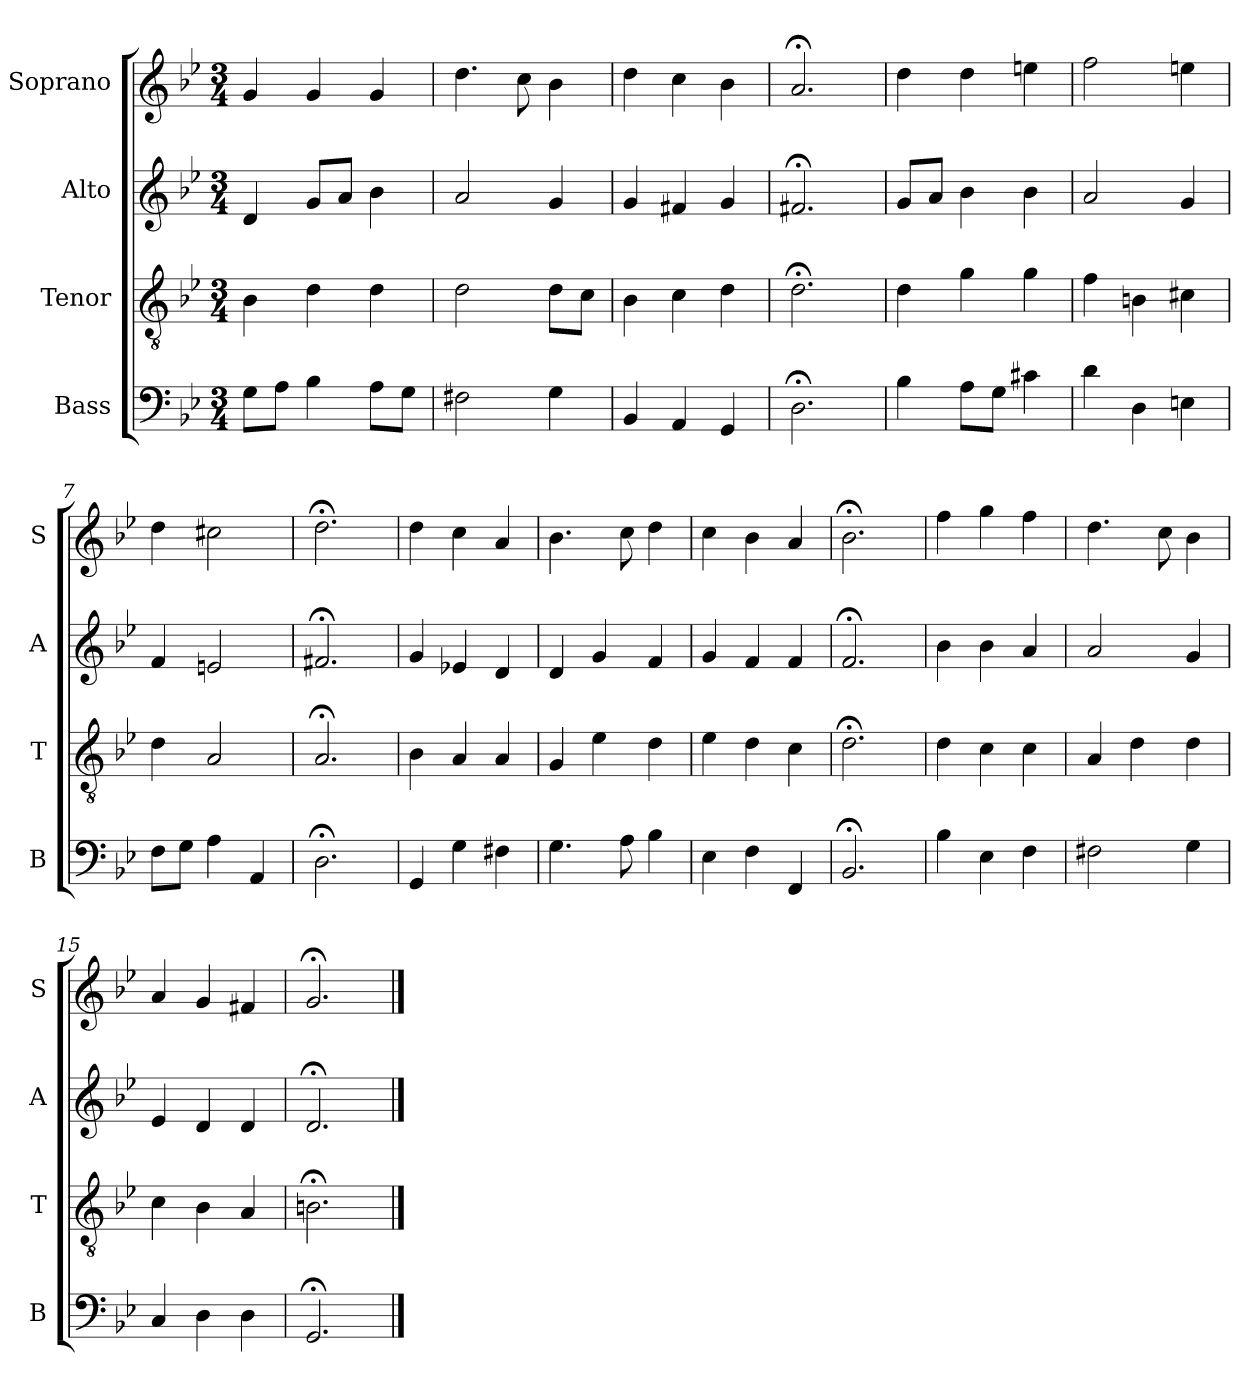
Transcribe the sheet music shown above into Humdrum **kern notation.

**kern	**kern	**kern	**kern
*part4	*part3	*part2	*part1
*staff4	*staff3	*staff2	*staff1
*I"Bass	*I"Tenor	*I"Alto	*I"Soprano
*I'B	*I'T	*I'A	*I'S
*clefF4	*clefGv2	*clefG2	*clefG2
*k[b-e-]	*k[b-e-]	*k[b-e-]	*k[b-e-]
*g:	*g:	*g:	*g:
*M3/4	*M3/4	*M3/4	*M3/4
*MM100	*MM100	*MM100	*MM100
=1	=1	=1	=1
8GL	4B-	4d	4g
8AJ	.	.	.
4B-	4d	8gL	4g
.	.	8aJ	.
8AL	4d	4b-	4g
8GJ	.	.	.
=2	=2	=2	=2
2F#X	2d	2a	4.dd
.	.	.	8cc
4G	8dL	4gi	4b-
.	8cJ	.	.
=3	=3	=3	=3
4BB-	4B-	4gi	4ddi
4AA	4c	4f#Xi	4cci
4GG	4d	4g	4b-
=4	=4	=4	=4
2.D;<	2.d;<	2.f#X;<	2.a;<
=5	=5	=5	=5
4B-	4d	8gL	4dd
.	.	8aJ	.
8AL	4g	4b-	4dd
8GJ	.	.	.
4c#X	4g	4b-	4een
=6	=6	=6	=6
4d	4f	2a	2ff
4D	4Bn	.	.
4En	4c#X	4g	4een
=7	=7	=7	=7
8FL	4d	4f	4dd
8GJ	.	.	.
4A	2A	2en	2cc#X
4AA	.	.	.
=8	=8	=8	=8
2.D;<	2.A;<	2.f#X;<	2.dd;<
=9	=9	=9	=9
4GG	4B-	4g	4dd
4G	4A	4e-X	4cc
4F#X	4A	4d	4a
=10	=10	=10	=10
4.G	4G	4d	4.b-
.	4e-	4g	.
8A	.	.	8cc
4B-	4d	4f	4dd
=11	=11	=11	=11
4E-	4e-	4g	4cc
4F	4d	4f	4b-
4FF	4c	4f	4a
=12	=12	=12	=12
2.BB-;<	2.d;<	2.f;<	2.b-;<
=13	=13	=13	=13
4B-	4d	4b-	4ff
4E-	4c	4b-	4gg
4F	4c	4a	4ff
=14	=14	=14	=14
2F#X	4A	2a	4.dd
.	4d	.	.
.	.	.	8cc
4G	4d	4g	4b-
=15	=15	=15	=15
4C	4c	4e-	4a
4D	4B-	4d	4g
4D	4A	4d	4f#X
=16	=16	=16	=16
2.GG;<	2.Bn;<	2.d;<	2.g;<
==	==	==	==
*-	*-	*-	*-
